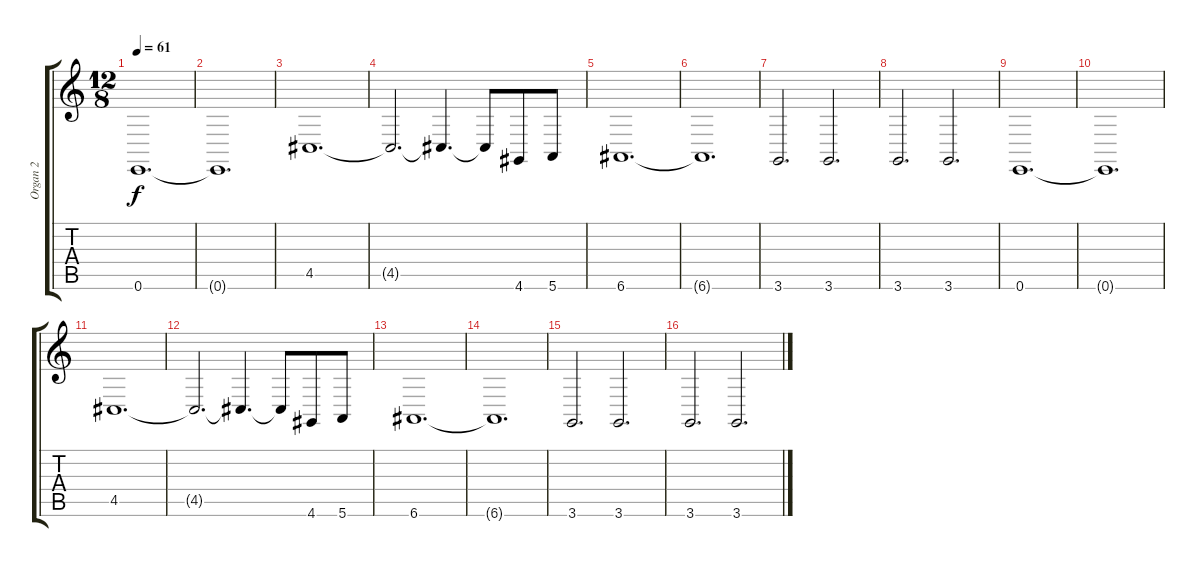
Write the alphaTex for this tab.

\track ("Organ 2" "Organ 2") {instrument drawbarorgan}
\staff {score tabs}
\tuning (E4 B3 G3 D3 A2 E2) {hide}
\ts (12 8)
\tempo 61
\clef g2
\ks c
0.6.1{d dy f instrument drawbarorgan} |
0.6{t}.1{d} |
4.5.1{d} |
4.5{t}.2{d} 4.5{t}.4{d} 4.5{t}.8 4.6.8 5.6.8 |
6.6.1{d} |
6.6{t}.1{d} |
3.6.2{d} 3.6.2{d} |
3.6.2{d} 3.6.2{d} |
0.6.1{d} |
0.6{t}.1{d} |
4.5.1{d} |
4.5{t}.2{d} 4.5{t}.4{d} 4.5{t}.8 4.6.8 5.6.8 |
6.6.1{d} |
6.6{t}.1{d} |
3.6.2{d} 3.6.2{d} |
3.6.2{d} 3.6.2{d}
